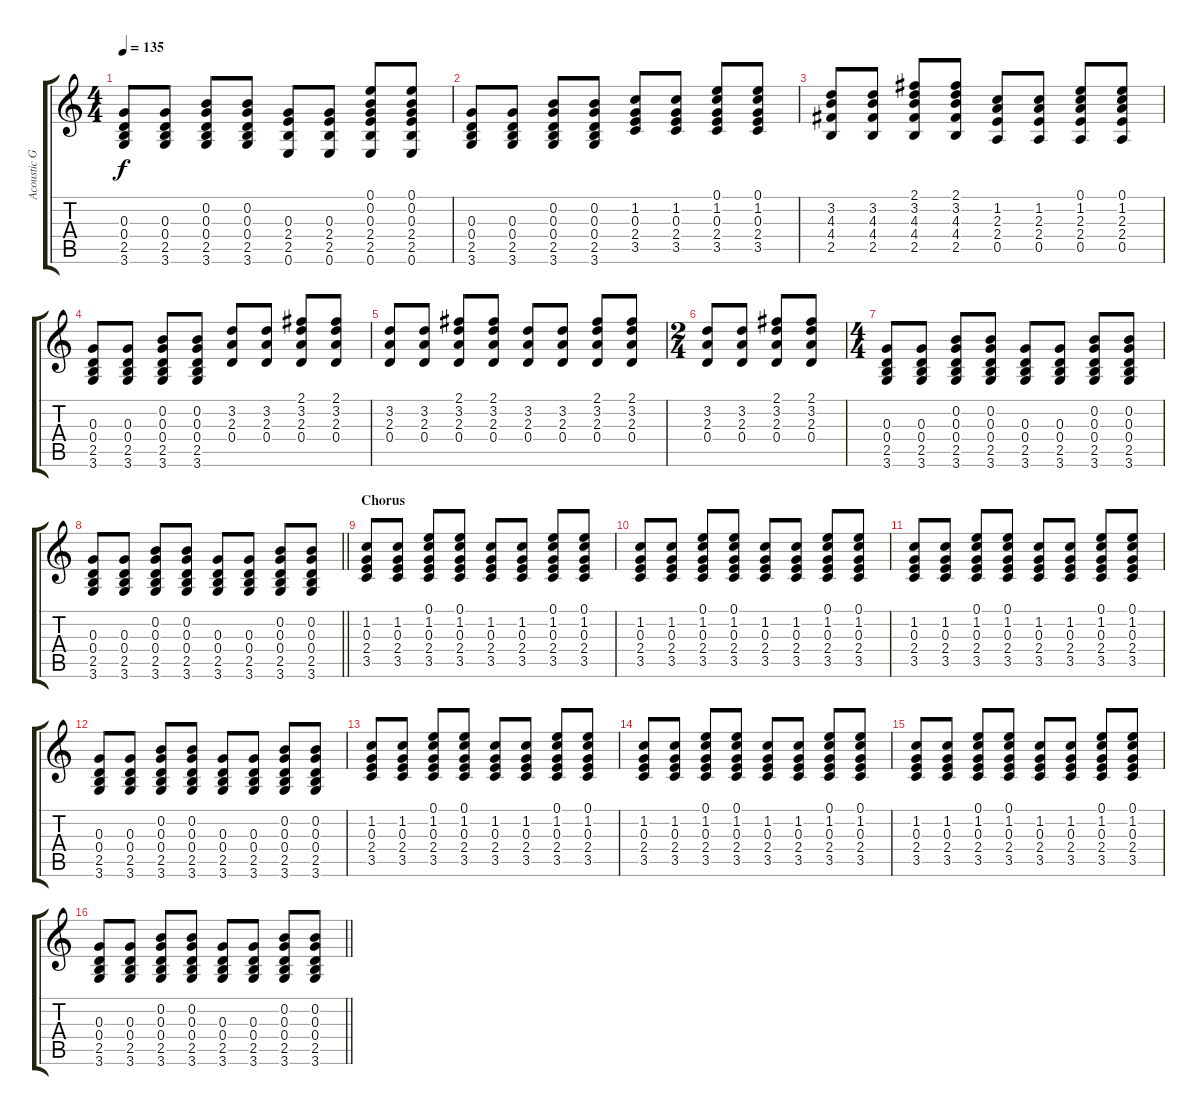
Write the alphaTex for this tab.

\track ("Acoustic Guitar" "Acoustic G") {instrument acousticguitarsteel}
\staff {score tabs}
\tuning (E4 B3 G3 D3 A2 E2) {hide}
\ts (4 4)
\tempo 135
\clef g2
\ks c
(0.3 0.4 2.5 3.6).8{dy f} (0.3 0.4 2.5 3.6).8 (0.2 0.3 0.4 2.5 3.6).8 (0.2 0.3 0.4 2.5 3.6).8 (0.3 2.4 2.5 0.6).8 (0.3 2.4 2.5 0.6).8 (0.1 0.2 0.3 2.4 2.5 0.6).8 (0.1 0.2 0.3 2.4 2.5 0.6).8 |
(0.3 0.4 2.5 3.6).8 (0.3 0.4 2.5 3.6).8 (0.2 0.3 0.4 2.5 3.6).8 (0.2 0.3 0.4 2.5 3.6).8 (1.2 0.3 2.4 3.5).8 (1.2 0.3 2.4 3.5).8 (0.1 1.2 0.3 2.4 3.5).8 (0.1 1.2 0.3 2.4 3.5).8 |
(3.2 4.3 4.4 2.5).8 (3.2 4.3 4.4 2.5).8 (2.1 3.2 4.3 4.4 2.5).8 (2.1 3.2 4.3 4.4 2.5).8 (1.2 2.3 2.4 0.5).8 (1.2 2.3 2.4 0.5).8 (0.1 1.2 2.3 2.4 0.5).8 (0.1 1.2 2.3 2.4 0.5).8 |
(0.3 0.4 2.5 3.6).8 (0.3 0.4 2.5 3.6).8 (0.2 0.3 0.4 2.5 3.6).8 (0.2 0.3 0.4 2.5 3.6).8 (3.2 2.3 0.4).8 (3.2 2.3 0.4).8 (2.1 3.2 2.3 0.4).8 (2.1 3.2 2.3 0.4).8 |
(3.2 2.3 0.4).8 (3.2 2.3 0.4).8 (2.1 3.2 2.3 0.4).8 (2.1 3.2 2.3 0.4).8 (3.2 2.3 0.4).8 (3.2 2.3 0.4).8 (2.1 3.2 2.3 0.4).8 (2.1 3.2 2.3 0.4).8 |
\ts (2 4)
(3.2 2.3 0.4).8 (3.2 2.3 0.4).8 (2.1 3.2 2.3 0.4).8 (2.1 3.2 2.3 0.4).8 |
\ts (4 4)
(0.3 0.4 2.5 3.6).8 (0.3 0.4 2.5 3.6).8 (0.2 0.3 0.4 2.5 3.6).8 (0.2 0.3 0.4 2.5 3.6).8 (0.3 0.4 2.5 3.6).8 (0.3 0.4 2.5 3.6).8 (0.2 0.3 0.4 2.5 3.6).8 (0.2 0.3 0.4 2.5 3.6).8 |
\barLineRight lightlight
(0.3 0.4 2.5 3.6).8 (0.3 0.4 2.5 3.6).8 (0.2 0.3 0.4 2.5 3.6).8 (0.2 0.3 0.4 2.5 3.6).8 (0.3 0.4 2.5 3.6).8 (0.3 0.4 2.5 3.6).8 (0.2 0.3 0.4 2.5 3.6).8 (0.2 0.3 0.4 2.5 3.6).8 |
\section ("" "Chorus")
(1.2 0.3 2.4 3.5).8 (1.2 0.3 2.4 3.5).8 (0.1 1.2 0.3 2.4 3.5).8 (0.1 1.2 0.3 2.4 3.5).8 (1.2 0.3 2.4 3.5).8 (1.2 0.3 2.4 3.5).8 (0.1 1.2 0.3 2.4 3.5).8 (0.1 1.2 0.3 2.4 3.5).8 |
(1.2 0.3 2.4 3.5).8 (1.2 0.3 2.4 3.5).8 (0.1 1.2 0.3 2.4 3.5).8 (0.1 1.2 0.3 2.4 3.5).8 (1.2 0.3 2.4 3.5).8 (1.2 0.3 2.4 3.5).8 (0.1 1.2 0.3 2.4 3.5).8 (0.1 1.2 0.3 2.4 3.5).8 |
(1.2 0.3 2.4 3.5).8 (1.2 0.3 2.4 3.5).8 (0.1 1.2 0.3 2.4 3.5).8 (0.1 1.2 0.3 2.4 3.5).8 (1.2 0.3 2.4 3.5).8 (1.2 0.3 2.4 3.5).8 (0.1 1.2 0.3 2.4 3.5).8 (0.1 1.2 0.3 2.4 3.5).8 |
(0.3 0.4 2.5 3.6).8 (0.3 0.4 2.5 3.6).8 (0.2 0.3 0.4 2.5 3.6).8 (0.2 0.3 0.4 2.5 3.6).8 (0.3 0.4 2.5 3.6).8 (0.3 0.4 2.5 3.6).8 (0.2 0.3 0.4 2.5 3.6).8 (0.2 0.3 0.4 2.5 3.6).8 |
(1.2 0.3 2.4 3.5).8 (1.2 0.3 2.4 3.5).8 (0.1 1.2 0.3 2.4 3.5).8 (0.1 1.2 0.3 2.4 3.5).8 (1.2 0.3 2.4 3.5).8 (1.2 0.3 2.4 3.5).8 (0.1 1.2 0.3 2.4 3.5).8 (0.1 1.2 0.3 2.4 3.5).8 |
(1.2 0.3 2.4 3.5).8 (1.2 0.3 2.4 3.5).8 (0.1 1.2 0.3 2.4 3.5).8 (0.1 1.2 0.3 2.4 3.5).8 (1.2 0.3 2.4 3.5).8 (1.2 0.3 2.4 3.5).8 (0.1 1.2 0.3 2.4 3.5).8 (0.1 1.2 0.3 2.4 3.5).8 |
(1.2 0.3 2.4 3.5).8 (1.2 0.3 2.4 3.5).8 (0.1 1.2 0.3 2.4 3.5).8 (0.1 1.2 0.3 2.4 3.5).8 (1.2 0.3 2.4 3.5).8 (1.2 0.3 2.4 3.5).8 (0.1 1.2 0.3 2.4 3.5).8 (0.1 1.2 0.3 2.4 3.5).8 |
\barLineRight lightlight
(0.3 0.4 2.5 3.6).8 (0.3 0.4 2.5 3.6).8 (0.2 0.3 0.4 2.5 3.6).8 (0.2 0.3 0.4 2.5 3.6).8 (0.3 0.4 2.5 3.6).8 (0.3 0.4 2.5 3.6).8 (0.2 0.3 0.4 2.5 3.6).8 (0.2 0.3 0.4 2.5 3.6).8
